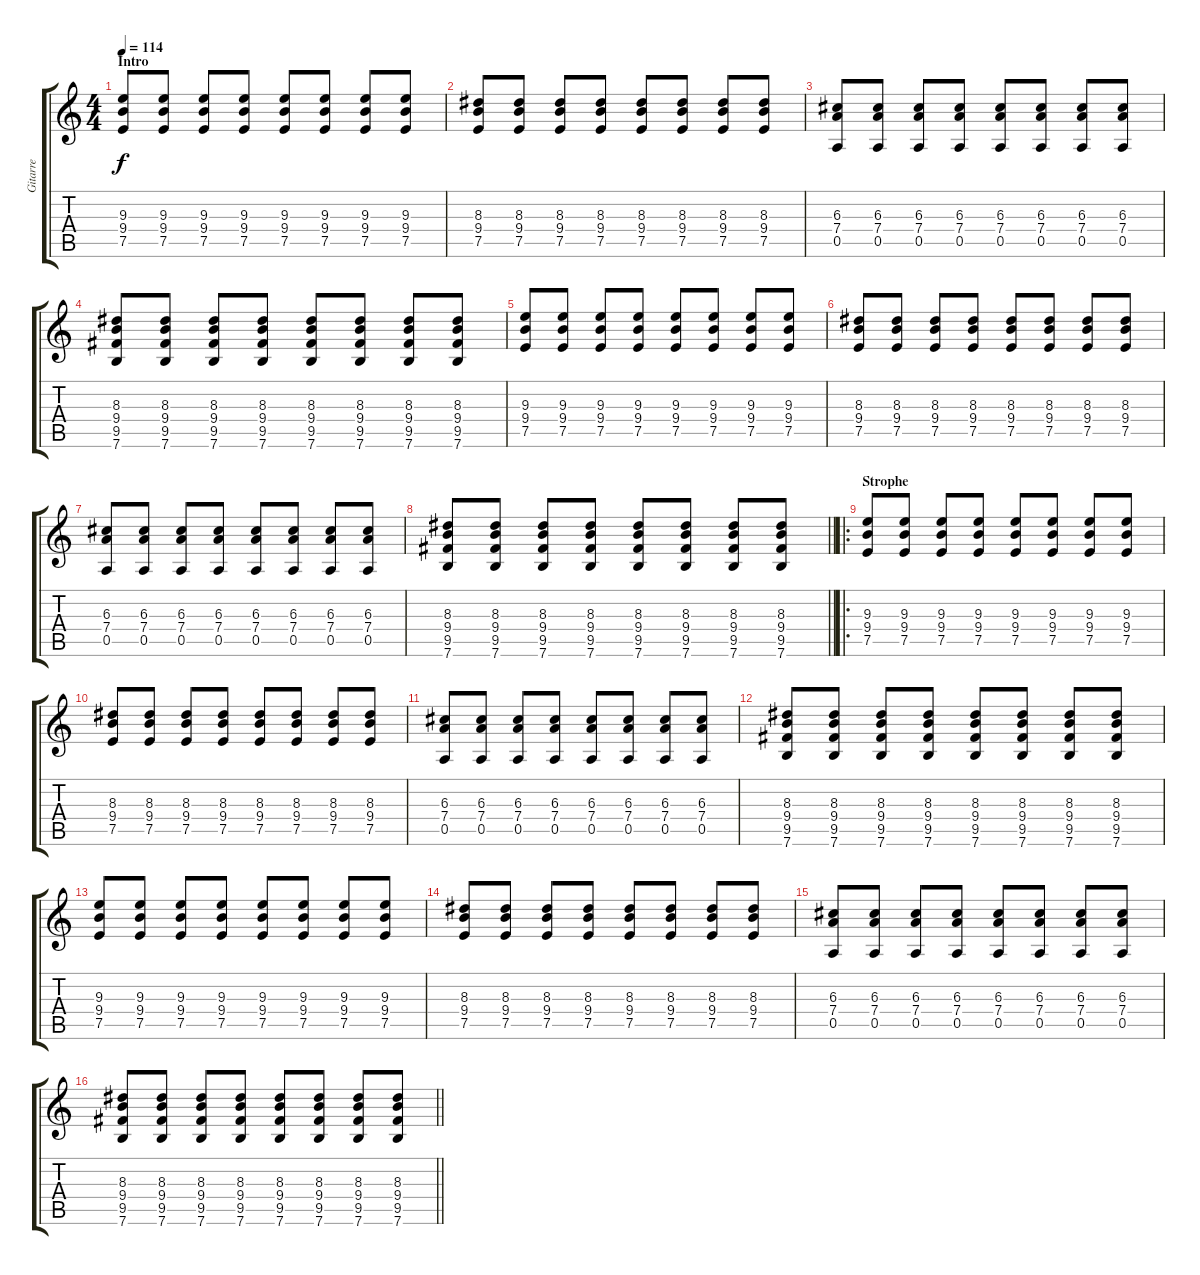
\track ("Gitarre" "Gitarre") {instrument electricguitarjazz}
\staff {score tabs}
\tuning (E4 B3 G3 D3 A2 E2) {hide}
\ts (4 4)
\section ("" "Intro")
\tempo 114
\clef g2
\ks c
(9.3 9.4 7.5).8{dy f instrument electricguitarjazz} (9.3 9.4 7.5).8 (9.3 9.4 7.5).8 (9.3 9.4 7.5).8 (9.3 9.4 7.5).8 (9.3 9.4 7.5).8 (9.3 9.4 7.5).8 (9.3 9.4 7.5).8 |
(8.3 9.4 7.5).8 (8.3 9.4 7.5).8 (8.3 9.4 7.5).8 (8.3 9.4 7.5).8 (8.3 9.4 7.5).8 (8.3 9.4 7.5).8 (8.3 9.4 7.5).8 (8.3 9.4 7.5).8 |
(6.3 7.4 0.5).8 (6.3 7.4 0.5).8 (6.3 7.4 0.5).8 (6.3 7.4 0.5).8 (6.3 7.4 0.5).8 (6.3 7.4 0.5).8 (6.3 7.4 0.5).8 (6.3 7.4 0.5).8 |
(8.3 9.4 9.5 7.6).8 (8.3 9.4 9.5 7.6).8 (8.3 9.4 9.5 7.6).8 (8.3 9.4 9.5 7.6).8 (8.3 9.4 9.5 7.6).8 (8.3 9.4 9.5 7.6).8 (8.3 9.4 9.5 7.6).8 (8.3 9.4 9.5 7.6).8 |
(9.3 9.4 7.5).8 (9.3 9.4 7.5).8 (9.3 9.4 7.5).8 (9.3 9.4 7.5).8 (9.3 9.4 7.5).8 (9.3 9.4 7.5).8 (9.3 9.4 7.5).8 (9.3 9.4 7.5).8 |
(8.3 9.4 7.5).8 (8.3 9.4 7.5).8 (8.3 9.4 7.5).8 (8.3 9.4 7.5).8 (8.3 9.4 7.5).8 (8.3 9.4 7.5).8 (8.3 9.4 7.5).8 (8.3 9.4 7.5).8 |
(6.3 7.4 0.5).8 (6.3 7.4 0.5).8 (6.3 7.4 0.5).8 (6.3 7.4 0.5).8 (6.3 7.4 0.5).8 (6.3 7.4 0.5).8 (6.3 7.4 0.5).8 (6.3 7.4 0.5).8 |
\barLineRight lightlight
(8.3 9.4 9.5 7.6).8 (8.3 9.4 9.5 7.6).8 (8.3 9.4 9.5 7.6).8 (8.3 9.4 9.5 7.6).8 (8.3 9.4 9.5 7.6).8 (8.3 9.4 9.5 7.6).8 (8.3 9.4 9.5 7.6).8 (8.3 9.4 9.5 7.6).8 |
\ro
\section ("" "Strophe")
(9.3 9.4 7.5).8 (9.3 9.4 7.5).8 (9.3 9.4 7.5).8 (9.3 9.4 7.5).8 (9.3 9.4 7.5).8 (9.3 9.4 7.5).8 (9.3 9.4 7.5).8 (9.3 9.4 7.5).8 |
(8.3 9.4 7.5).8 (8.3 9.4 7.5).8 (8.3 9.4 7.5).8 (8.3 9.4 7.5).8 (8.3 9.4 7.5).8 (8.3 9.4 7.5).8 (8.3 9.4 7.5).8 (8.3 9.4 7.5).8 |
(6.3 7.4 0.5).8 (6.3 7.4 0.5).8 (6.3 7.4 0.5).8 (6.3 7.4 0.5).8 (6.3 7.4 0.5).8 (6.3 7.4 0.5).8 (6.3 7.4 0.5).8 (6.3 7.4 0.5).8 |
(8.3 9.4 9.5 7.6).8 (8.3 9.4 9.5 7.6).8 (8.3 9.4 9.5 7.6).8 (8.3 9.4 9.5 7.6).8 (8.3 9.4 9.5 7.6).8 (8.3 9.4 9.5 7.6).8 (8.3 9.4 9.5 7.6).8 (8.3 9.4 9.5 7.6).8 |
(9.3 9.4 7.5).8 (9.3 9.4 7.5).8 (9.3 9.4 7.5).8 (9.3 9.4 7.5).8 (9.3 9.4 7.5).8 (9.3 9.4 7.5).8 (9.3 9.4 7.5).8 (9.3 9.4 7.5).8 |
(8.3 9.4 7.5).8 (8.3 9.4 7.5).8 (8.3 9.4 7.5).8 (8.3 9.4 7.5).8 (8.3 9.4 7.5).8 (8.3 9.4 7.5).8 (8.3 9.4 7.5).8 (8.3 9.4 7.5).8 |
(6.3 7.4 0.5).8 (6.3 7.4 0.5).8 (6.3 7.4 0.5).8 (6.3 7.4 0.5).8 (6.3 7.4 0.5).8 (6.3 7.4 0.5).8 (6.3 7.4 0.5).8 (6.3 7.4 0.5).8 |
\barLineRight lightlight
(8.3 9.4 9.5 7.6).8 (8.3 9.4 9.5 7.6).8 (8.3 9.4 9.5 7.6).8 (8.3 9.4 9.5 7.6).8 (8.3 9.4 9.5 7.6).8 (8.3 9.4 9.5 7.6).8 (8.3 9.4 9.5 7.6).8 (8.3 9.4 9.5 7.6).8
